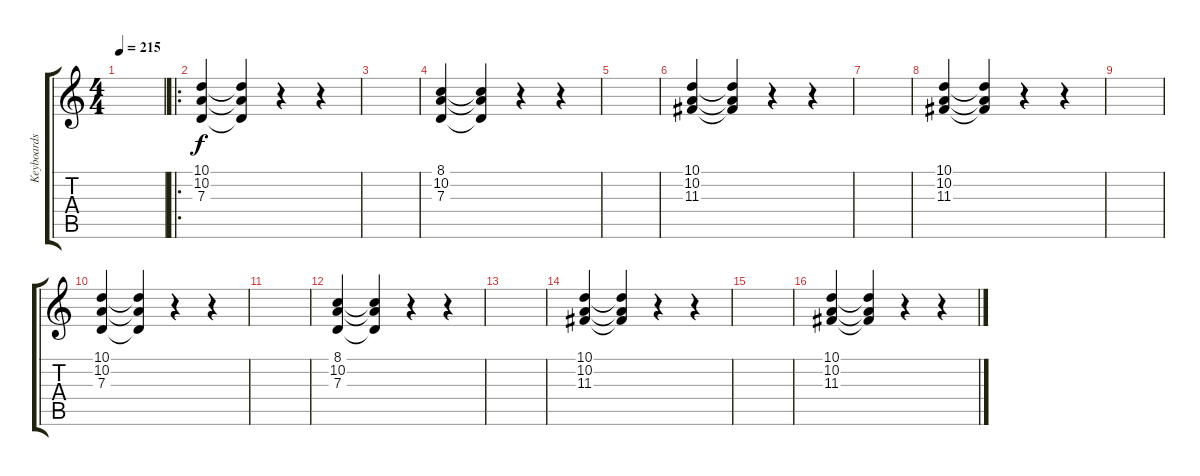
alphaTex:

\track ("Keyboards" "Keyboards") {instrument pad4choir}
\staff {score tabs}
\tuning (E4 B3 G3 D3 A2 E2) {hide}
\ts (4 4)
\tempo 215
\clef g2
\ks c
|
\ro
(10.1 10.2 7.3).4 (10.1{t} 10.2{t} 7.3{t}).4 r.4 r.4 |
|
(8.1 10.2 7.3).4 (8.1{t} 10.2{t} 7.3{t}).4 r.4 r.4 |
|
(10.1 10.2 11.3).4 (10.1{t} 10.2{t} 11.3{t}).4 r.4 r.4 |
|
(10.1 10.2 11.3).4 (10.1{t} 10.2{t} 11.3{t}).4 r.4 r.4 |
|
(10.1 10.2 7.3).4 (10.1{t} 10.2{t} 7.3{t}).4 r.4 r.4 |
|
(8.1 10.2 7.3).4 (8.1{t} 10.2{t} 7.3{t}).4 r.4 r.4 |
|
(10.1 10.2 11.3).4 (10.1{t} 10.2{t} 11.3{t}).4 r.4 r.4 |
|
(10.1 10.2 11.3).4 (10.1{t} 10.2{t} 11.3{t}).4 r.4 r.4
